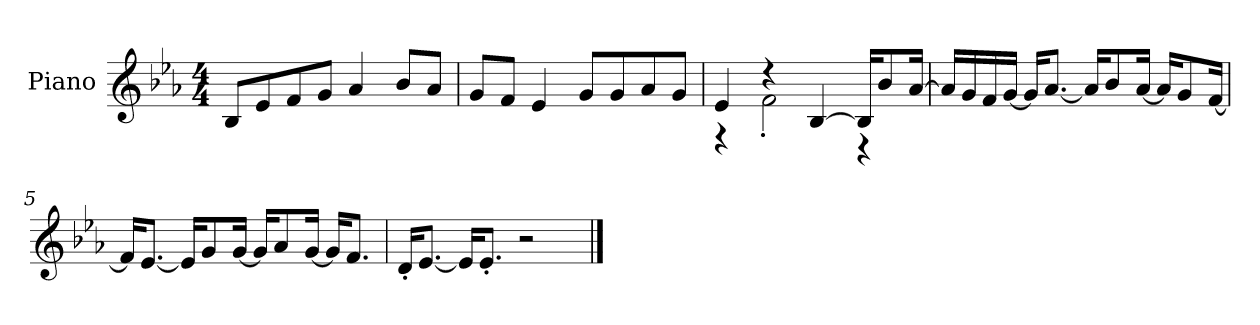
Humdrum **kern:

**kern
*part1
*staff1
*I"Piano
*I'P-no
*clefG2
*k[b-e-a-]
*M4/4
*MM90
=1
8B-/L
8e-/
8f/
8g/J
4a-/
8b-/L
8a-/J
=2
8g/L
8f/J
4e-/
8g/L
8g/
8a-/
8g/J
=3
*^
4e-/	4r
4r	2f'\
[4B-/	.
16B-/KL]	4r
8b-/	.
[16a-/Jk	.
*v	*v
=4
16a-/LL]
16g/
16f/
[16g/JJ
16g/KL]
[8.a-/J
16a-/KL]
8b-/
[16a-/Jk
16a-/KL]
8g/
[16f/Jk
!!LO:LB:g=z
=5
16f/KL]
[8.e-/J
16e-/KL]
8g/
[16g/Jk
16g/KL]
8a-/
[16g/Jk
16g/KL]
8.f/J
=6
16d'/KL
[8.e-/J
16e-/KL]
8.e-'/J
2r
==
*-
